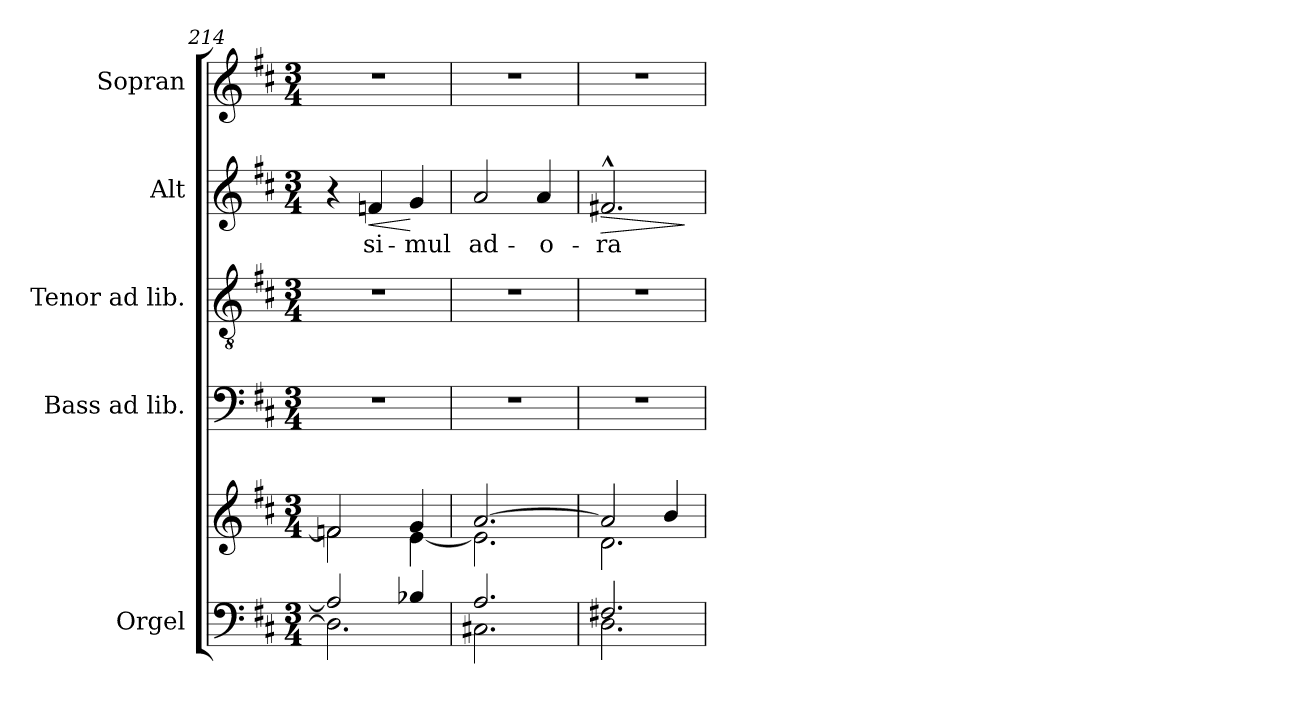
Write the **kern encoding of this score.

**kern	**kern	**kern	**kern	**kern	**text	**dynam	**kern
*part5	*part5	*part4	*part3	*part2	*part2	*part2	*part1
*staff6	*staff5	*staff4	*staff3	*staff2	*staff2	*staff2	*staff1
*I"Orgel	*	*I"Bass ad lib.	*I"Tenor ad lib.	*I"Alt	*	*	*I"Sopran
*I'Org.	*	*I'B.	*I'T.	*I'A.	*	*	*I'S.
*clefF4	*clefG2	*clefF4	*clefGv2	*clefG2	*	*	*clefG2
*k[f#c#]	*k[f#c#]	*k[f#c#]	*k[f#c#]	*k[f#c#]	*	*	*k[f#c#]
*D:	*D:	*D:	*D:	*D:	*	*	*D:
*M3/4	*M3/4	*M3/4	*M3/4	*M3/4	*	*	*M3/4
=214	=214	=214	=214	=214	=214	=214	=214
*^	*^	*	*	*	*	*	*
2A/]	2.D\]	2fn/]	2fn\	2.r	2.r	4r	.	.	2.r
!	!	!	!	!	!	!	!LO:LY:b	!LO:HP:b	!
.	.	.	.	.	.	4fn/	si-	<	.
!	!	!	!	!	!	!	!LO:LY:b	!	!
4B-X/	.	4g/	[<4e\	.	.	4g/	-mul	[	.
!!LO:LB:g=z
=215	=215	=215	=215	=215	=215	=215	=215	=215	=215
!	!	!	!	!	!	!	!LO:LY:b	!	!
2.A/	2.C#X\	[>2.a/	2.e\]	2.r	2.r	2a/	ad-	.	2.r
!	!	!	!	!	!	!	!LO:LY:b	!	!
.	.	.	.	.	.	4a/	-o-	.	.
=216	=216	=216	=216	=216	=216	=216	=216	=216	=216
!	!	!	!	!	!	!	!LO:LY:b	!LO:HP:b	!
2.F#X/	2.D\	2a/]	2.d\	2.r	2.r	2.f#X^^>/	-ra-	>	2.r
.	.	4b/	.	.	.	.	.	.	.
*v	*v	*	*	*	*	*	*	*	*
*	*v	*v	*	*	*	*	*	*
.	.	.	.	.	.	]	.
=	=	=	=	=	=	=	=
*-	*-	*-	*-	*-	*-	*-	*-
